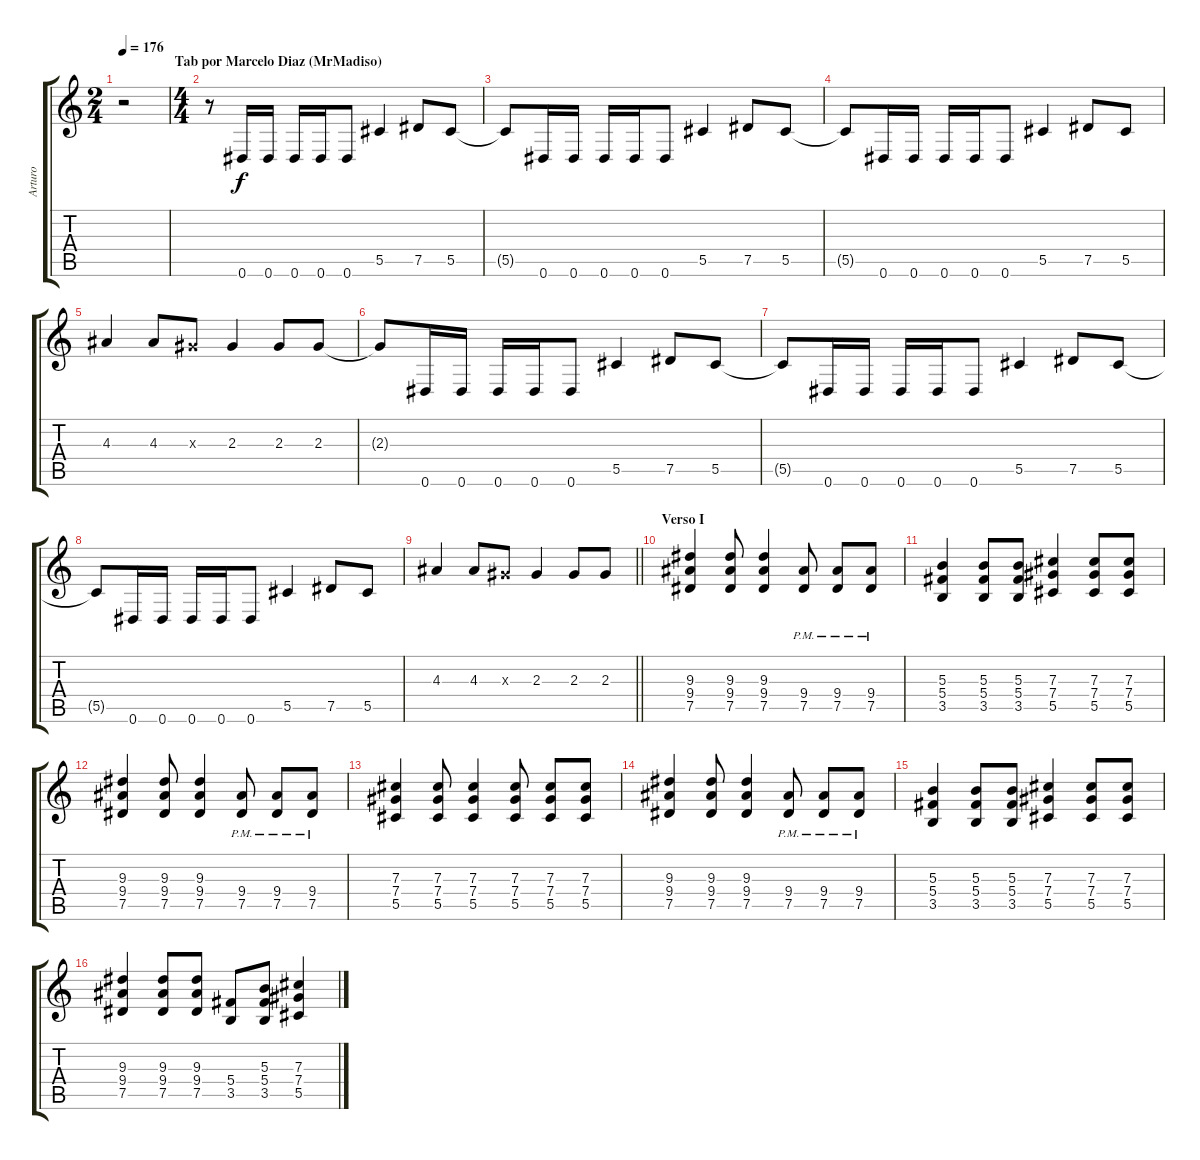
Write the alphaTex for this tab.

\track ("Arturo" "Arturo") {instrument distortionguitar}
\staff {score tabs}
\tuning (Eb4 Bb3 Gb3 Db3 Ab2 Eb2) {hide}
\ts (2 4)
\section ("" "                Tab por Marcelo Diaz (MrMadiso)")
\tempo 176
\clef g2
\ks c
r.2{dy f instrument distortionguitar} |
\ts (4 4)
r.8 0.6.16 0.6.16 0.6.16 0.6.16 0.6.8 5.5.4 7.5.8 5.5.8 |
5.5{t}.8 0.6.16 0.6.16 0.6.16 0.6.16 0.6.8 5.5.4 7.5.8 5.5.8 |
5.5{t}.8 0.6.16 0.6.16 0.6.16 0.6.16 0.6.8 5.5.4 7.5.8 5.5.8 |
4.3.4 4.3.8 2.3{x}.8 2.3.4 2.3.8 2.3.8 |
2.3{t}.8 0.6.16 0.6.16 0.6.16 0.6.16 0.6.8 5.5.4 7.5.8 5.5.8 |
5.5{t}.8 0.6.16 0.6.16 0.6.16 0.6.16 0.6.8 5.5.4 7.5.8 5.5.8 |
5.5{t}.8 0.6.16 0.6.16 0.6.16 0.6.16 0.6.8 5.5.4 7.5.8 5.5.8 |
\barLineRight lightlight
4.3.4 4.3.8 2.3{x}.8 2.3.4 2.3.8 2.3.8 |
\section ("" "Verso I")
(9.3 9.4 7.5).4 (9.3 9.4 7.5).8 (9.3 9.4 7.5).4 (9.4{pm} 7.5{pm}).8 (9.4{pm} 7.5{pm}).8 (9.4{pm} 7.5{pm}).8 |
(5.3 5.4 3.5).4 (5.3 5.4 3.5).8 (5.3 5.4 3.5).8 (7.3 7.4 5.5).4 (7.3 7.4 5.5).8 (7.3 7.4 5.5).8 |
(9.3 9.4 7.5).4 (9.3 9.4 7.5).8 (9.3 9.4 7.5).4 (9.4{pm} 7.5{pm}).8 (9.4{pm} 7.5{pm}).8 (9.4{pm} 7.5{pm}).8 |
(7.3 7.4 5.5).4 (7.3 7.4 5.5).8 (7.3 7.4 5.5).4 (7.3 7.4 5.5).8 (7.3 7.4 5.5).8 (7.3 7.4 5.5).8 |
(9.3 9.4 7.5).4 (9.3 9.4 7.5).8 (9.3 9.4 7.5).4 (9.4{pm} 7.5{pm}).8 (9.4{pm} 7.5{pm}).8 (9.4{pm} 7.5{pm}).8 |
(5.3 5.4 3.5).4 (5.3 5.4 3.5).8 (5.3 5.4 3.5).8 (7.3 7.4 5.5).4 (7.3 7.4 5.5).8 (7.3 7.4 5.5).8 |
(9.3 9.4 7.5).4 (9.3 9.4 7.5).8 (9.3 9.4 7.5).8 (5.4 3.5).8 (5.3 5.4 3.5).8 (7.3 7.4 5.5).4
